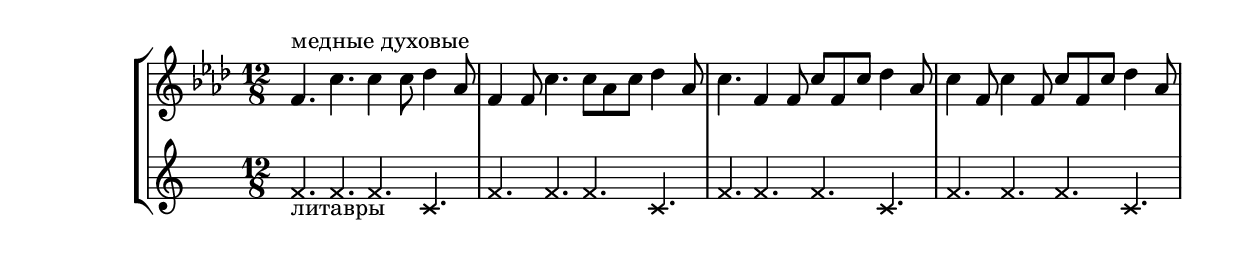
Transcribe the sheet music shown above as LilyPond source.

\version "2.18.2"
\header {
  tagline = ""  % removed
}
% \include "lilypond-book-preamble.ly"


global = {
\key g \major
  \time 2/4
}



\parallelMusic #'(
voiceA
voiceB
) 
% rhMusic
% lhMusic

{
  %--------------------bar1 

  \key f \minor \time 12/8
  f4.^"медные духовые" c'4. c4 c8 des4 as8 |
  \xNote {f4._"литавры" f f c} |
  
  %--------------------bar2 

  f4 f8 c'4. c8 as c des4 as8 | \noBreak
  \xNote {f4. f f c} | \noBreak
  %--------------------bar3 

  c4. f,4 f8 c'8 f, c' des4 as8 | \noBreak
  \xNote {f4. f f c} | \noBreak
  %--------------------bar4 

  c4 f,8 c'4 f,8 c' f, c' des4 as8 |
  \xNote {f4. f f c} |



 }



\new StaffGroup <<
% \new Staff 
%   \with {instrumentName = #"Струнные "} 
%   << \relative c' { \voiceA } \\ \relative c' { \voiceB } >>
 \new Staff 
%   %\with {instrumentName = #"Фортепиано "} 
   \relative c' { \voiceA }
 \new Staff
 \relative c' { \voiceB }
% \new Staff 
%   \with {instrumentName = #"Электрогитара "} 
%   \relative c {\clef bass  \voiceD }
%  \new PianoStaff <<
%    \new Staff \rhMusic
%    \new Staff \lhMusic
%    >>
>>
